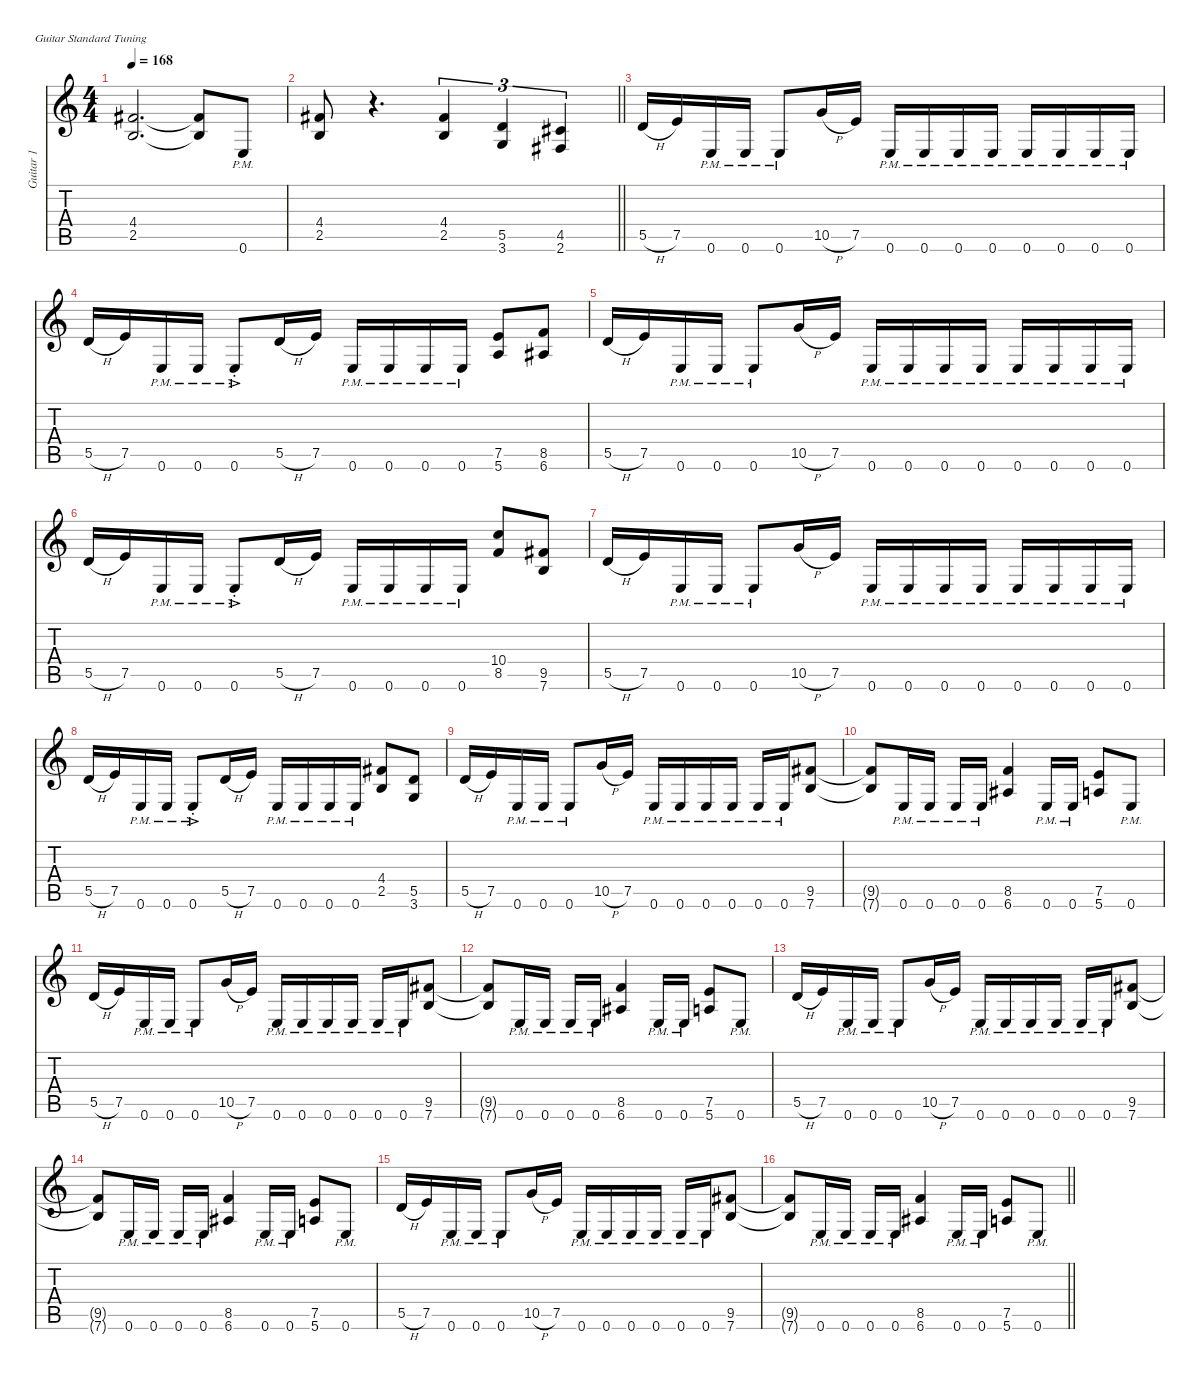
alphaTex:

\defaultSystemsLayout 4
\hideDynamics
\bracketExtendMode nobrackets
\firstSystemTrackNameMode fullname
\otherSystemsTrackNameOrientation horizontal
\track ("Guitar 1" "dist.guit.") {defaultSystemsLayout 8 mute instrument distortionguitar}
\staff {score tabs}
\tuning (E4 B3 G3 D3 A2 E2)
\ts (4 4)
\tempo 168
\clef g2
\ks c
(4.4{acc #} 2.5).2{d dy f beam Up} (4.4{t acc #} 2.5{t}).8{beam Up} 0.6{pm}.8{beam Up} |
\barLineRight lightlight
(4.4{acc #} 2.5).8{beam Up} r.4{d beam Up} (4.4{acc #} 2.5).4{tu (3 2) beam Up} (5.5 3.6).4{tu (3 2) beam Up} (4.5{acc #} 2.6{acc #}).4{tu (3 2) beam Up} |
5.5{h}.16{beam Up} 7.5.16{beam Up} 0.6{pm}.16{beam Up} 0.6{pm}.16{beam Up} 0.6{pm}.8{beam Up} 10.5{h}.16{beam Up} 7.5.16{beam Up} 0.6{pm}.16{beam Up} 0.6{pm}.16{beam Up} 0.6{pm}.16{beam Up} 0.6{pm}.16{beam Up} 0.6{pm}.16{beam Up} 0.6{pm}.16{beam Up} 0.6{pm}.16{beam Up} 0.6{pm}.16{beam Up} |
5.5{h}.16{beam Up} 7.5.16{beam Up} 0.6{pm}.16{beam Up} 0.6{pm}.16{beam Up} 0.6{ac pm st}.8{dy mf beam Up} 5.5{h}.16{dy f beam Up} 7.5.16{beam Up} 0.6{pm}.16{beam Up} 0.6{pm}.16{beam Up} 0.6{pm}.16{beam Up} 0.6{pm}.16{beam Up} (7.5 5.6).8{beam Up} (8.5 6.6{acc #}).8{beam Up} |
5.5{h}.16{beam Up} 7.5.16{beam Up} 0.6{pm}.16{beam Up} 0.6{pm}.16{beam Up} 0.6{pm}.8{beam Up} 10.5{h}.16{beam Up} 7.5.16{beam Up} 0.6{pm}.16{beam Up} 0.6{pm}.16{beam Up} 0.6{pm}.16{beam Up} 0.6{pm}.16{beam Up} 0.6{pm}.16{beam Up} 0.6{pm}.16{beam Up} 0.6{pm}.16{beam Up} 0.6{pm}.16{beam Up} |
5.5{h}.16{beam Up} 7.5.16{beam Up} 0.6{pm}.16{beam Up} 0.6{pm}.16{beam Up} 0.6{ac pm st}.8{dy mf beam Up} 5.5{h}.16{dy f beam Up} 7.5.16{beam Up} 0.6{pm}.16{beam Up} 0.6{pm}.16{beam Up} 0.6{pm}.16{beam Up} 0.6{pm}.16{beam Up} (10.4 8.5).8{beam Up} (9.5{acc #} 7.6).8{beam Up} |
5.5{h}.16{beam Up} 7.5.16{beam Up} 0.6{pm}.16{beam Up} 0.6{pm}.16{beam Up} 0.6{pm}.8{beam Up} 10.5{h}.16{beam Up} 7.5.16{beam Up} 0.6{pm}.16{beam Up} 0.6{pm}.16{beam Up} 0.6{pm}.16{beam Up} 0.6{pm}.16{beam Up} 0.6{pm}.16{beam Up} 0.6{pm}.16{beam Up} 0.6{pm}.16{beam Up} 0.6{pm}.16{beam Up} |
5.5{h}.16{beam Up} 7.5.16{beam Up} 0.6{pm}.16{beam Up} 0.6{pm}.16{beam Up} 0.6{ac pm st}.8{dy mf beam Up} 5.5{h}.16{dy f beam Up} 7.5.16{beam Up} 0.6{pm}.16{beam Up} 0.6{pm}.16{beam Up} 0.6{pm}.16{beam Up} 0.6{pm}.16{beam Up} (4.4{acc #} 2.5).8{beam Up} (5.5 3.6).8{beam Up} |
5.5{h}.16{beam Up} 7.5.16{beam Up} 0.6{pm}.16{beam Up} 0.6{pm}.16{beam Up} 0.6{pm}.8{beam Up} 10.5{h}.16{beam Up} 7.5.16{beam Up} 0.6{pm}.16{beam Up} 0.6{pm}.16{beam Up} 0.6{pm}.16{beam Up} 0.6{pm}.16{beam Up} 0.6{pm}.16{beam Up} 0.6{pm}.16{beam Up} (9.5{acc #} 7.6).8{beam Up} |
(9.5{t acc #} 7.6{t}).8{beam Up} 0.6{pm}.16{beam Up} 0.6{pm}.16{beam Up} 0.6{pm}.16{beam Up} 0.6{pm}.16{beam Up} (8.5 6.6{acc #}).4{beam Up} 0.6{pm}.16{beam Up} 0.6{pm}.16{beam Up} (7.5 5.6).8{beam Up} 0.6{pm}.8{beam Up} |
5.5{h}.16{beam Up} 7.5.16{beam Up} 0.6{pm}.16{beam Up} 0.6{pm}.16{beam Up} 0.6{pm}.8{beam Up} 10.5{h}.16{beam Up} 7.5.16{beam Up} 0.6{pm}.16{beam Up} 0.6{pm}.16{beam Up} 0.6{pm}.16{beam Up} 0.6{pm}.16{beam Up} 0.6{pm}.16{beam Up} 0.6{pm}.16{beam Up} (9.5{acc #} 7.6).8{beam Up} |
(9.5{t acc #} 7.6{t}).8{beam Up} 0.6{pm}.16{beam Up} 0.6{pm}.16{beam Up} 0.6{pm}.16{beam Up} 0.6{pm}.16{beam Up} (8.5 6.6{acc #}).4{beam Up} 0.6{pm}.16{beam Up} 0.6{pm}.16{beam Up} (7.5 5.6).8{beam Up} 0.6{pm}.8{beam Up} |
5.5{h}.16{beam Up} 7.5.16{beam Up} 0.6{pm}.16{beam Up} 0.6{pm}.16{beam Up} 0.6{pm}.8{beam Up} 10.5{h}.16{beam Up} 7.5.16{beam Up} 0.6{pm}.16{beam Up} 0.6{pm}.16{beam Up} 0.6{pm}.16{beam Up} 0.6{pm}.16{beam Up} 0.6{pm}.16{beam Up} 0.6{pm}.16{beam Up} (9.5{acc #} 7.6).8{beam Up} |
(9.5{t acc #} 7.6{t}).8{beam Up} 0.6{pm}.16{beam Up} 0.6{pm}.16{beam Up} 0.6{pm}.16{beam Up} 0.6{pm}.16{beam Up} (8.5 6.6{acc #}).4{beam Up} 0.6{pm}.16{beam Up} 0.6{pm}.16{beam Up} (7.5 5.6).8{beam Up} 0.6{pm}.8{beam Up} |
5.5{h}.16{beam Up} 7.5.16{beam Up} 0.6{pm}.16{beam Up} 0.6{pm}.16{beam Up} 0.6{pm}.8{beam Up} 10.5{h}.16{beam Up} 7.5.16{beam Up} 0.6{pm}.16{beam Up} 0.6{pm}.16{beam Up} 0.6{pm}.16{beam Up} 0.6{pm}.16{beam Up} 0.6{pm}.16{beam Up} 0.6{pm}.16{beam Up} (9.5{acc #} 7.6).8{beam Up} |
\barLineRight lightlight
(9.5{t acc #} 7.6{t}).8{beam Up} 0.6{pm}.16{beam Up} 0.6{pm}.16{beam Up} 0.6{pm}.16{beam Up} 0.6{pm}.16{beam Up} (8.5 6.6{acc #}).4{beam Up} 0.6{pm}.16{beam Up} 0.6{pm}.16{beam Up} (7.5 5.6).8{beam Up} 0.6{pm}.8{beam Up}
